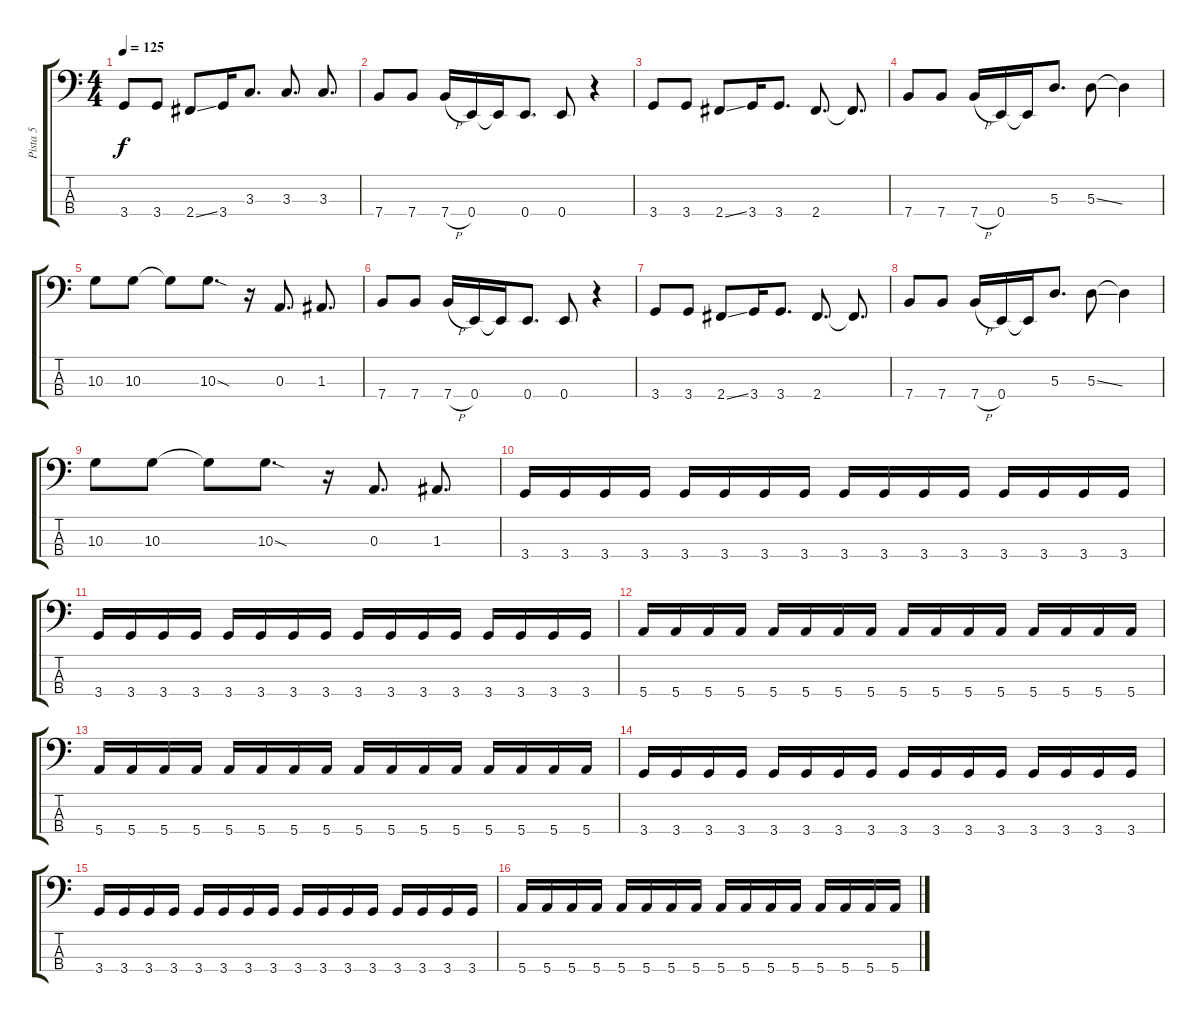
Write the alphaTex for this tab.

\track ("Pista 5" "Pista 5") {instrument electricbassfinger}
\staff {score tabs}
\tuning (G2 D2 A1 E1) {hide}
\ts (4 4)
\tempo 125
\clef f4
\ks c
3.4.8{dy f} 3.4.8 2.4{ss}.8 3.4.16 3.3.8{d} 3.3.8{d} 3.3.8{d} |
7.4.8 7.4.8 7.4{h}.16 0.4.16 0.4{t}.16 0.4.8{d} 0.4.8 r.4 |
3.4.8 3.4.8 2.4{ss}.8 3.4.16 3.4.8{d} 2.4.8{d} 2.4{t}.8{d} |
7.4.8 7.4.8 7.4{h}.16 0.4.16 0.4{t}.16 5.3.8{d} 5.3{ss}.8 5.3{t}.4 |
10.3.8 10.3.8 10.3{t}.8 10.3{sod}.8{d} r.16 0.3.8{d} 1.3.8{d} |
7.4.8 7.4.8 7.4{h}.16 0.4.16 0.4{t}.16 0.4.8{d} 0.4.8 r.4 |
3.4.8 3.4.8 2.4{ss}.8 3.4.16 3.4.8{d} 2.4.8{d} 2.4{t}.8{d} |
7.4.8 7.4.8 7.4{h}.16 0.4.16 0.4{t}.16 5.3.8{d} 5.3{ss}.8 5.3{t}.4 |
10.3.8 10.3.8 10.3{t}.8 10.3{sod}.8{d} r.16 0.3.8{d} 1.3.8{d} |
3.4.16 3.4.16 3.4.16 3.4.16 3.4.16 3.4.16 3.4.16 3.4.16 3.4.16 3.4.16 3.4.16 3.4.16 3.4.16 3.4.16 3.4.16 3.4.16 |
3.4.16 3.4.16 3.4.16 3.4.16 3.4.16 3.4.16 3.4.16 3.4.16 3.4.16 3.4.16 3.4.16 3.4.16 3.4.16 3.4.16 3.4.16 3.4.16 |
5.4.16 5.4.16 5.4.16 5.4.16 5.4.16 5.4.16 5.4.16 5.4.16 5.4.16 5.4.16 5.4.16 5.4.16 5.4.16 5.4.16 5.4.16 5.4.16 |
5.4.16 5.4.16 5.4.16 5.4.16 5.4.16 5.4.16 5.4.16 5.4.16 5.4.16 5.4.16 5.4.16 5.4.16 5.4.16 5.4.16 5.4.16 5.4.16 |
3.4.16 3.4.16 3.4.16 3.4.16 3.4.16 3.4.16 3.4.16 3.4.16 3.4.16 3.4.16 3.4.16 3.4.16 3.4.16 3.4.16 3.4.16 3.4.16 |
3.4.16 3.4.16 3.4.16 3.4.16 3.4.16 3.4.16 3.4.16 3.4.16 3.4.16 3.4.16 3.4.16 3.4.16 3.4.16 3.4.16 3.4.16 3.4.16 |
5.4.16 5.4.16 5.4.16 5.4.16 5.4.16 5.4.16 5.4.16 5.4.16 5.4.16 5.4.16 5.4.16 5.4.16 5.4.16 5.4.16 5.4.16 5.4.16
